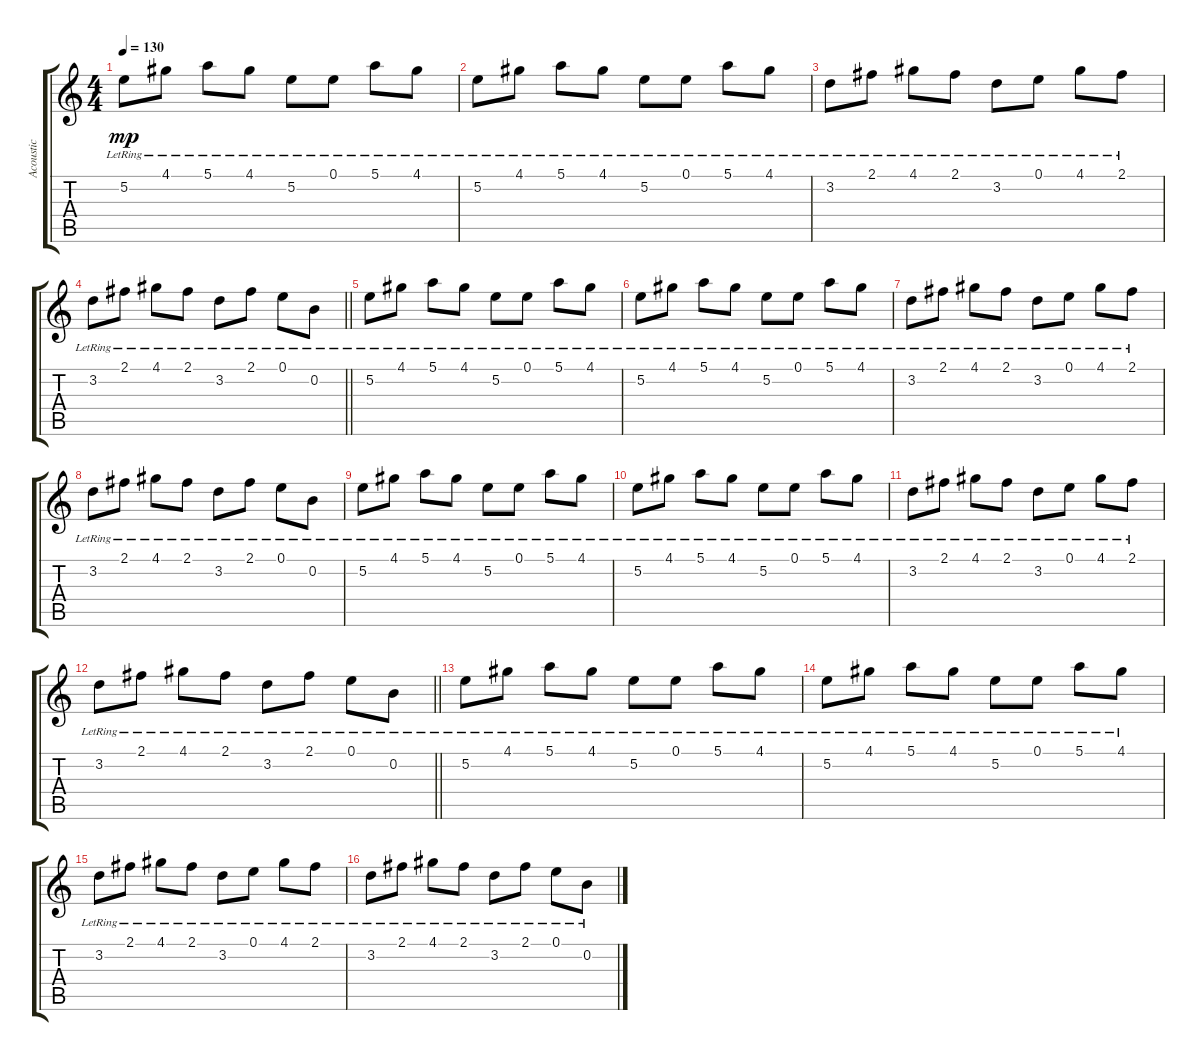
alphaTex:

\track ("Acoustic" "Acoustic") {instrument acousticguitarsteel}
\staff {score tabs}
\tuning (E4 B3 G3 D3 A2 E2) {hide}
\ts (4 4)
\tempo 130
\clef g2
\ks c
5.2{lr}.8{dy mp} 4.1{lr}.8 5.1{lr}.8 4.1{lr}.8 5.2{lr}.8 0.1{lr}.8 5.1{lr}.8 4.1{lr}.8 |
5.2{lr}.8 4.1{lr}.8 5.1{lr}.8 4.1{lr}.8 5.2{lr}.8 0.1{lr}.8 5.1{lr}.8 4.1{lr}.8 |
3.2{lr}.8 2.1{lr}.8 4.1{lr}.8 2.1{lr}.8 3.2{lr}.8 0.1{lr}.8 4.1{lr}.8 2.1{lr}.8 |
\barLineRight lightlight
3.2{lr}.8 2.1{lr}.8 4.1{lr}.8 2.1{lr}.8 3.2{lr}.8 2.1{lr}.8 0.1{lr}.8 0.2{lr}.8 |
\section ("" "")
5.2{lr}.8 4.1{lr}.8 5.1{lr}.8 4.1{lr}.8 5.2{lr}.8 0.1{lr}.8 5.1{lr}.8 4.1{lr}.8 |
5.2{lr}.8 4.1{lr}.8 5.1{lr}.8 4.1{lr}.8 5.2{lr}.8 0.1{lr}.8 5.1{lr}.8 4.1{lr}.8 |
3.2{lr}.8 2.1{lr}.8 4.1{lr}.8 2.1{lr}.8 3.2{lr}.8 0.1{lr}.8 4.1{lr}.8 2.1{lr}.8 |
3.2{lr}.8 2.1{lr}.8 4.1{lr}.8 2.1{lr}.8 3.2{lr}.8 2.1{lr}.8 0.1{lr}.8 0.2{lr}.8 |
5.2{lr}.8 4.1{lr}.8 5.1{lr}.8 4.1{lr}.8 5.2{lr}.8 0.1{lr}.8 5.1{lr}.8 4.1{lr}.8 |
5.2{lr}.8 4.1{lr}.8 5.1{lr}.8 4.1{lr}.8 5.2{lr}.8 0.1{lr}.8 5.1{lr}.8 4.1{lr}.8 |
3.2{lr}.8 2.1{lr}.8 4.1{lr}.8 2.1{lr}.8 3.2{lr}.8 0.1{lr}.8 4.1{lr}.8 2.1{lr}.8 |
\barLineRight lightlight
3.2{lr}.8 2.1{lr}.8 4.1{lr}.8 2.1{lr}.8 3.2{lr}.8 2.1{lr}.8 0.1{lr}.8 0.2{lr}.8 |
\section ("" "")
5.2{lr}.8 4.1{lr}.8 5.1{lr}.8 4.1{lr}.8 5.2{lr}.8 0.1{lr}.8 5.1{lr}.8 4.1{lr}.8 |
5.2{lr}.8 4.1{lr}.8 5.1{lr}.8 4.1{lr}.8 5.2{lr}.8 0.1{lr}.8 5.1{lr}.8 4.1{lr}.8 |
3.2{lr}.8 2.1{lr}.8 4.1{lr}.8 2.1{lr}.8 3.2{lr}.8 0.1{lr}.8 4.1{lr}.8 2.1{lr}.8 |
3.2{lr}.8 2.1{lr}.8 4.1{lr}.8 2.1{lr}.8 3.2{lr}.8 2.1{lr}.8 0.1{lr}.8 0.2{lr}.8
